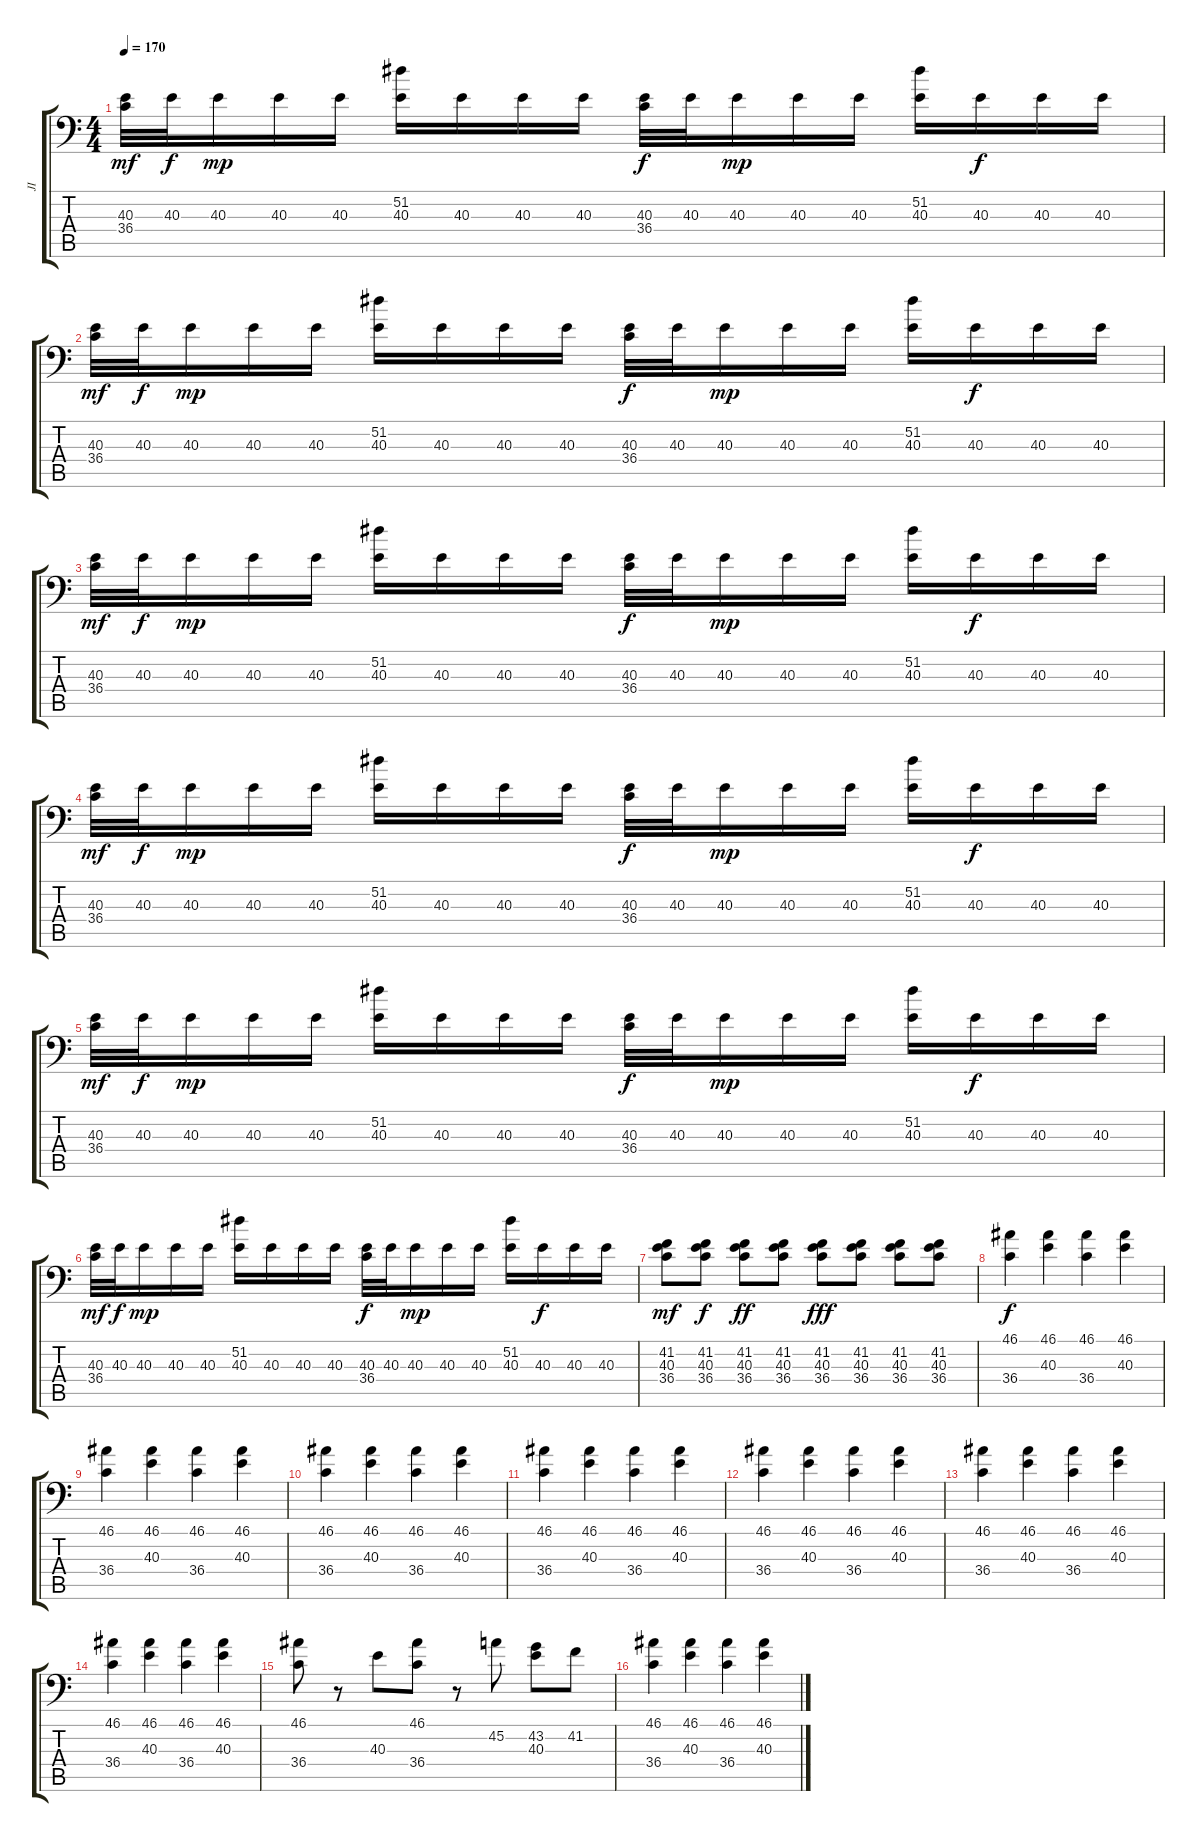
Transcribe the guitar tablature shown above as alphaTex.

\track ("JI" "JI") {instrument acousticgrandpiano}
\staff {score tabs}
\tuning (C-1 C-1 C-1 C-1 C-1 C-1) {hide}
\ts (4 4)
\tempo 170
\clef f4
\ks c
(40.3 36.4).32{dy mf} 40.3.32{dy f} 40.3.16{dy mp} 40.3.16 40.3.16 (51.2 40.3).16 40.3.16 40.3.16 40.3.16 (40.3 36.4).32{dy f} 40.3.32 40.3.16{dy mp} 40.3.16 40.3.16 (51.2 40.3).16 40.3.16{dy f} 40.3.16 40.3.16 |
(40.3 36.4).32{dy mf} 40.3.32{dy f} 40.3.16{dy mp} 40.3.16 40.3.16 (51.2 40.3).16 40.3.16 40.3.16 40.3.16 (40.3 36.4).32{dy f} 40.3.32 40.3.16{dy mp} 40.3.16 40.3.16 (51.2 40.3).16 40.3.16{dy f} 40.3.16 40.3.16 |
(40.3 36.4).32{dy mf} 40.3.32{dy f} 40.3.16{dy mp} 40.3.16 40.3.16 (51.2 40.3).16 40.3.16 40.3.16 40.3.16 (40.3 36.4).32{dy f} 40.3.32 40.3.16{dy mp} 40.3.16 40.3.16 (51.2 40.3).16 40.3.16{dy f} 40.3.16 40.3.16 |
(40.3 36.4).32{dy mf} 40.3.32{dy f} 40.3.16{dy mp} 40.3.16 40.3.16 (51.2 40.3).16 40.3.16 40.3.16 40.3.16 (40.3 36.4).32{dy f} 40.3.32 40.3.16{dy mp} 40.3.16 40.3.16 (51.2 40.3).16 40.3.16{dy f} 40.3.16 40.3.16 |
(40.3 36.4).32{dy mf} 40.3.32{dy f} 40.3.16{dy mp} 40.3.16 40.3.16 (51.2 40.3).16 40.3.16 40.3.16 40.3.16 (40.3 36.4).32{dy f} 40.3.32 40.3.16{dy mp} 40.3.16 40.3.16 (51.2 40.3).16 40.3.16{dy f} 40.3.16 40.3.16 |
(40.3 36.4).32{dy mf} 40.3.32{dy f} 40.3.16{dy mp} 40.3.16 40.3.16 (51.2 40.3).16 40.3.16 40.3.16 40.3.16 (40.3 36.4).32{dy f} 40.3.32 40.3.16{dy mp} 40.3.16 40.3.16 (51.2 40.3).16 40.3.16{dy f} 40.3.16 40.3.16 |
(41.2 40.3 36.4).8{dy mf} (41.2 40.3 36.4).8{dy f} (41.2 40.3 36.4).8{dy ff} (41.2 40.3 36.4).8 (41.2 40.3 36.4).8{dy fff} (41.2 40.3 36.4).8 (41.2 40.3 36.4).8 (41.2 40.3 36.4).8 |
(46.1 36.4).4{dy f} (46.1 40.3).4 (46.1 36.4).4 (46.1 40.3).4 |
(46.1 36.4).4 (46.1 40.3).4 (46.1 36.4).4 (46.1 40.3).4 |
(46.1 36.4).4 (46.1 40.3).4 (46.1 36.4).4 (46.1 40.3).4 |
(46.1 36.4).4 (46.1 40.3).4 (46.1 36.4).4 (46.1 40.3).4 |
(46.1 36.4).4 (46.1 40.3).4 (46.1 36.4).4 (46.1 40.3).4 |
(46.1 36.4).4 (46.1 40.3).4 (46.1 36.4).4 (46.1 40.3).4 |
(46.1 36.4).4 (46.1 40.3).4 (46.1 36.4).4 (46.1 40.3).4 |
(46.1 36.4).8 r.8 40.3.8 (46.1 36.4).8 r.8 45.2.8 (43.2 40.3).8 41.2.8 |
(46.1 36.4).4 (46.1 40.3).4 (46.1 36.4).4 (46.1 40.3).4
